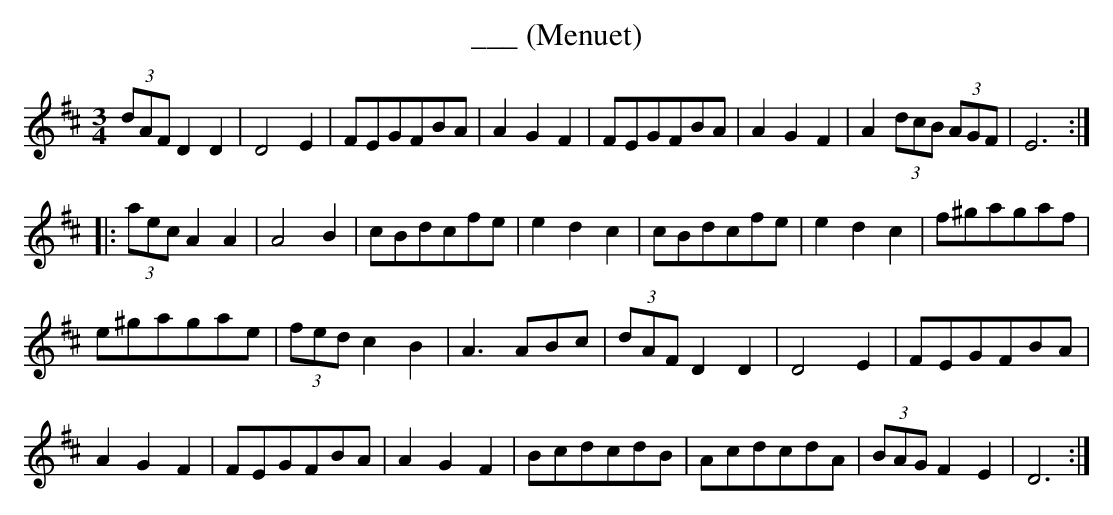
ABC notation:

X:1
T:___ (Menuet)
K:Dmaj
M:3/4
L:1/8
(3dAF D2 D2|D4 E2|FEGFBA|A2 G2 F2|FEGFBA|A2 G2 F2|A2 (3dcB (3AGF|E6:|
|:(3aec A2 A2|A4 B2|cBdcfe|e2 d2 c2|cBdcfe|e2 d2 c2|f^gagaf|
e^gagae|(3fed c2 B2|A3 ABc|(3dAF D2 D2|D4 E2|FEGFBA|
A2 G2 F2|FEGFBA|A2 G2 F2|BcdcdB|AcdcdA|(3BAG F2 E2|D6:|]
